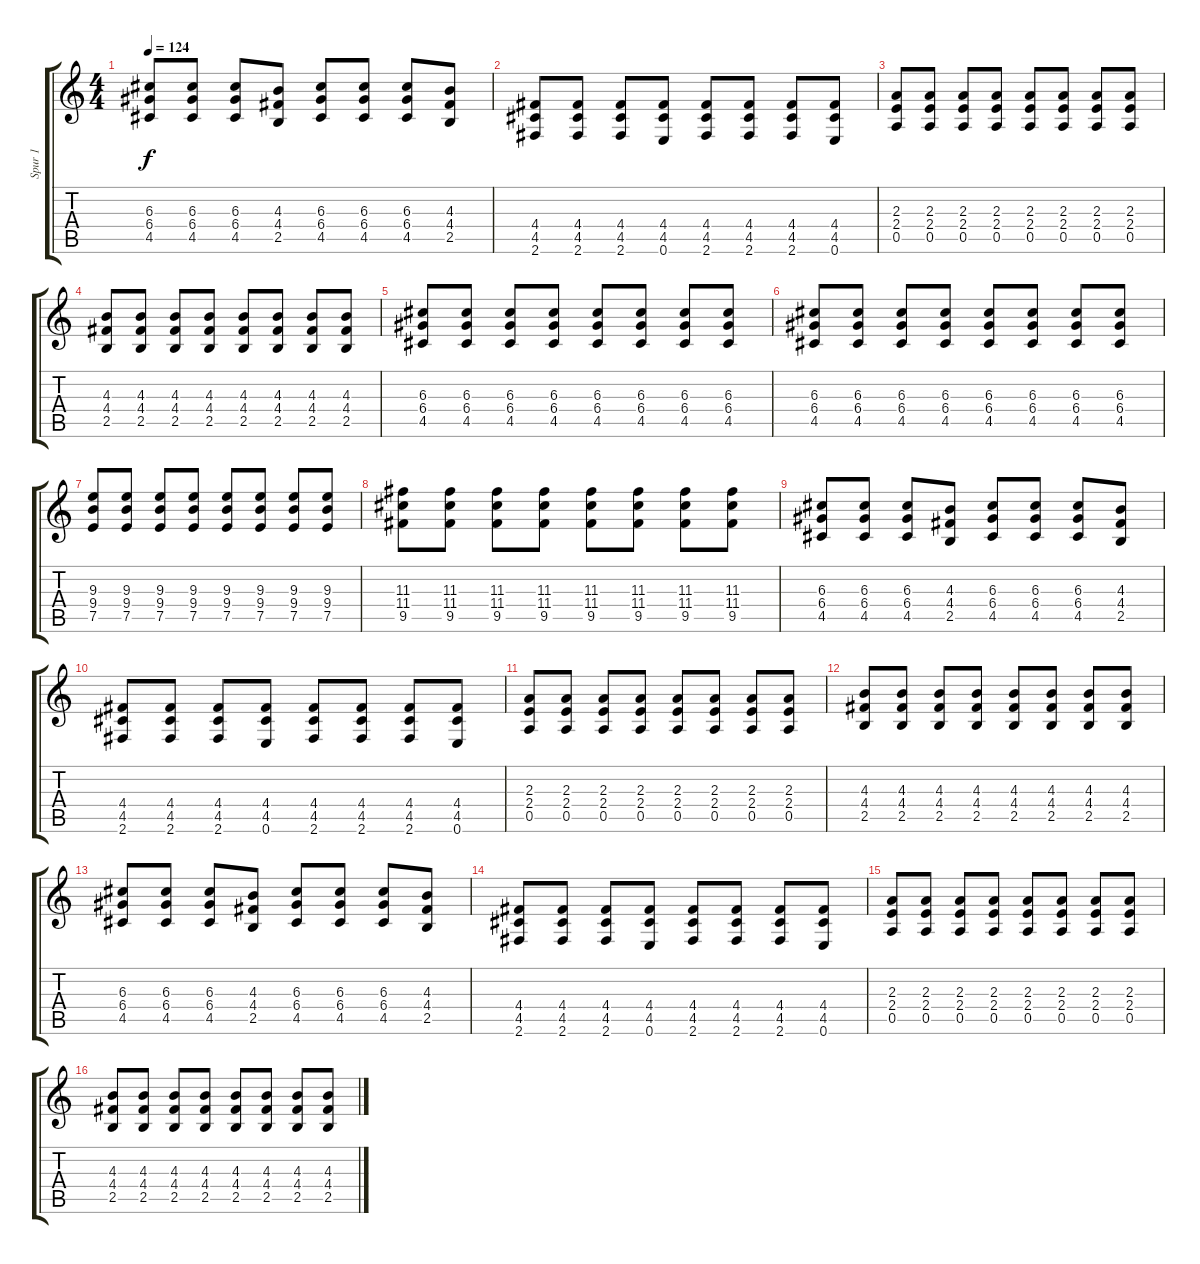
\track ("Spur 1" "Spur 1") {instrument overdrivenguitar}
\staff {score tabs}
\tuning (E4 B3 G3 D3 A2 E2) {hide}
\ts (4 4)
\tempo 124
\clef g2
\ks c
(6.3 6.4 4.5).8{dy f} (6.3 6.4 4.5).8 (6.3 6.4 4.5).8 (4.3 4.4 2.5).8 (6.3 6.4 4.5).8 (6.3 6.4 4.5).8 (6.3 6.4 4.5).8 (4.3 4.4 2.5).8 |
(4.4 4.5 2.6).8 (4.4 4.5 2.6).8 (4.4 4.5 2.6).8 (4.4 4.5 0.6).8 (4.4 4.5 2.6).8 (4.4 4.5 2.6).8 (4.4 4.5 2.6).8 (4.4 4.5 0.6).8 |
(2.3 2.4 0.5).8 (2.3 2.4 0.5).8 (2.3 2.4 0.5).8 (2.3 2.4 0.5).8 (2.3 2.4 0.5).8 (2.3 2.4 0.5).8 (2.3 2.4 0.5).8 (2.3 2.4 0.5).8 |
(4.3 4.4 2.5).8 (4.3 4.4 2.5).8 (4.3 4.4 2.5).8 (4.3 4.4 2.5).8 (4.3 4.4 2.5).8 (4.3 4.4 2.5).8 (4.3 4.4 2.5).8 (4.3 4.4 2.5).8 |
(6.3 6.4 4.5).8 (6.3 6.4 4.5).8 (6.3 6.4 4.5).8 (6.3 6.4 4.5).8 (6.3 6.4 4.5).8 (6.3 6.4 4.5).8 (6.3 6.4 4.5).8 (6.3 6.4 4.5).8 |
(6.3 6.4 4.5).8 (6.3 6.4 4.5).8 (6.3 6.4 4.5).8 (6.3 6.4 4.5).8 (6.3 6.4 4.5).8 (6.3 6.4 4.5).8 (6.3 6.4 4.5).8 (6.3 6.4 4.5).8 |
(9.3 9.4 7.5).8 (9.3 9.4 7.5).8 (9.3 9.4 7.5).8 (9.3 9.4 7.5).8 (9.3 9.4 7.5).8 (9.3 9.4 7.5).8 (9.3 9.4 7.5).8 (9.3 9.4 7.5).8 |
(11.3 11.4 9.5).8 (11.3 11.4 9.5).8 (11.3 11.4 9.5).8 (11.3 11.4 9.5).8 (11.3 11.4 9.5).8 (11.3 11.4 9.5).8 (11.3 11.4 9.5).8 (11.3 11.4 9.5).8 |
(6.3 6.4 4.5).8 (6.3 6.4 4.5).8 (6.3 6.4 4.5).8 (4.3 4.4 2.5).8 (6.3 6.4 4.5).8 (6.3 6.4 4.5).8 (6.3 6.4 4.5).8 (4.3 4.4 2.5).8 |
(4.4 4.5 2.6).8 (4.4 4.5 2.6).8 (4.4 4.5 2.6).8 (4.4 4.5 0.6).8 (4.4 4.5 2.6).8 (4.4 4.5 2.6).8 (4.4 4.5 2.6).8 (4.4 4.5 0.6).8 |
(2.3 2.4 0.5).8 (2.3 2.4 0.5).8 (2.3 2.4 0.5).8 (2.3 2.4 0.5).8 (2.3 2.4 0.5).8 (2.3 2.4 0.5).8 (2.3 2.4 0.5).8 (2.3 2.4 0.5).8 |
(4.3 4.4 2.5).8 (4.3 4.4 2.5).8 (4.3 4.4 2.5).8 (4.3 4.4 2.5).8 (4.3 4.4 2.5).8 (4.3 4.4 2.5).8 (4.3 4.4 2.5).8 (4.3 4.4 2.5).8 |
(6.3 6.4 4.5).8 (6.3 6.4 4.5).8 (6.3 6.4 4.5).8 (4.3 4.4 2.5).8 (6.3 6.4 4.5).8 (6.3 6.4 4.5).8 (6.3 6.4 4.5).8 (4.3 4.4 2.5).8 |
(4.4 4.5 2.6).8 (4.4 4.5 2.6).8 (4.4 4.5 2.6).8 (4.4 4.5 0.6).8 (4.4 4.5 2.6).8 (4.4 4.5 2.6).8 (4.4 4.5 2.6).8 (4.4 4.5 0.6).8 |
(2.3 2.4 0.5).8 (2.3 2.4 0.5).8 (2.3 2.4 0.5).8 (2.3 2.4 0.5).8 (2.3 2.4 0.5).8 (2.3 2.4 0.5).8 (2.3 2.4 0.5).8 (2.3 2.4 0.5).8 |
(4.3 4.4 2.5).8 (4.3 4.4 2.5).8 (4.3 4.4 2.5).8 (4.3 4.4 2.5).8 (4.3 4.4 2.5).8 (4.3 4.4 2.5).8 (4.3 4.4 2.5).8 (4.3 4.4 2.5).8
